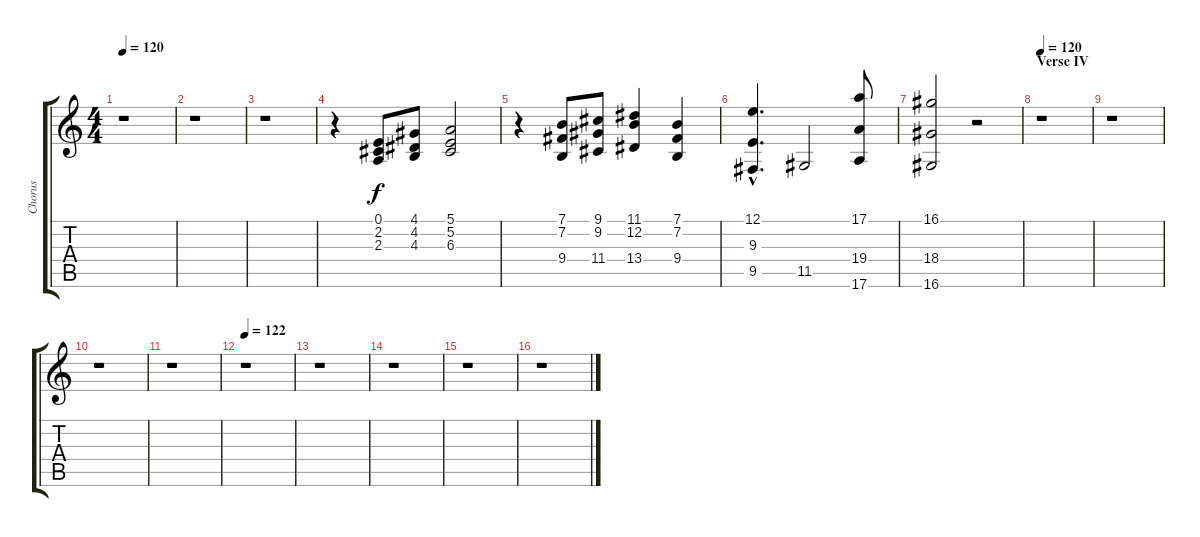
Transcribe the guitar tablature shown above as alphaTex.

\track ("Chorus" "Chorus") {instrument celesta}
\staff {score tabs}
\tuning (E4 B3 G3 D3 A2 E2) {hide}
\ts (4 4)
\tempo 120
\clef g2
\ks c
r.1{dy f} |
r.1 |
r.1 |
r.4 (0.1 2.2 2.3).8 (4.1 4.2 4.3).8 (5.1 5.2 6.3).2 |
r.4 (7.1 7.2 9.4).8 (9.1 9.2 11.4).8 (11.1 12.2 13.4).4 (7.1 7.2 9.4).4 |
(12.1{hac} 9.3{hac} 9.5{hac}).4{d} 11.5.2 (17.1 19.4 17.6).8 |
(16.1 18.4 16.6).2 r.2 |
\section ("" "Verse IV")
\tempo 120
r.1 |
r.1 |
r.1 |
r.1 |
\tempo 122
r.1 |
r.1 |
r.1 |
r.1 |
r.1
